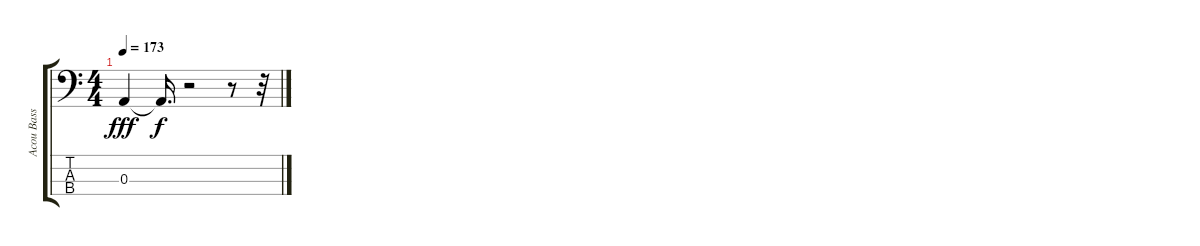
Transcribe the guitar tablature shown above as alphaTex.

\track ("Acou Bass" "Acou Bass") {instrument acousticbass}
\staff {score tabs}
\tuning (G2 D2 A1 E1) {hide}
\ts (4 4)
\tempo 173
\clef f4
\ks c
0.3.4{dy fff} 0.3{t}.16{d dy f} r.2 r.8 r.32
